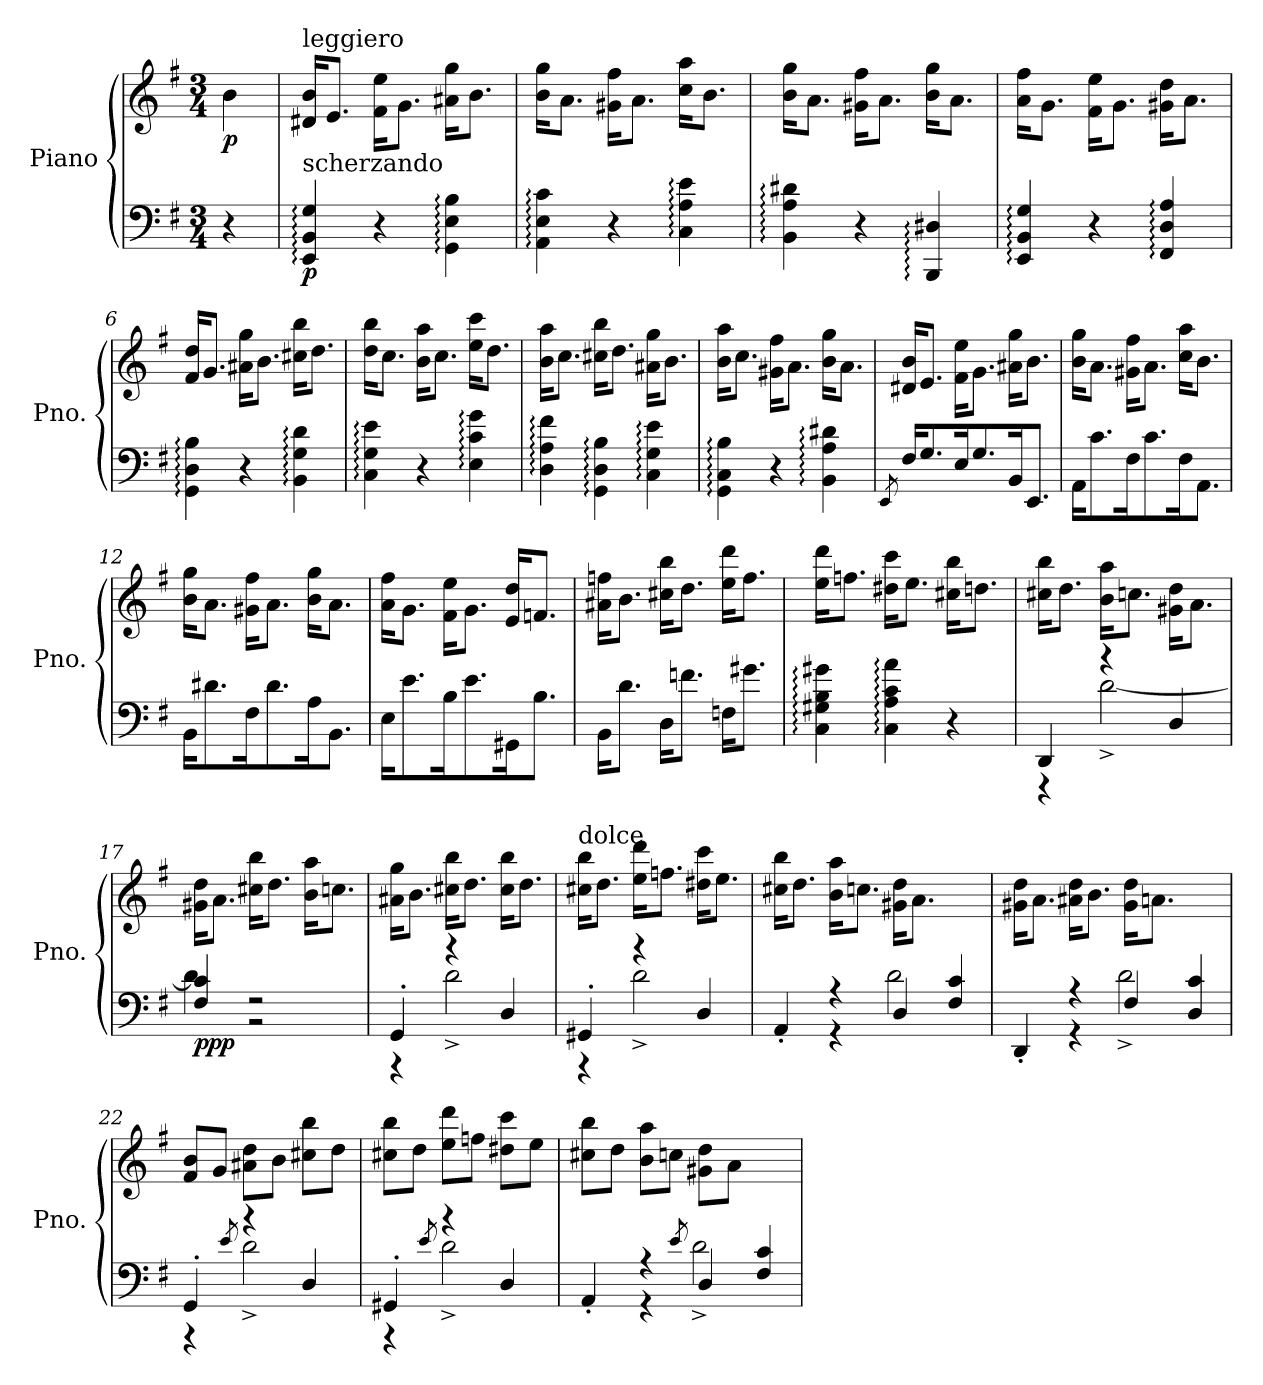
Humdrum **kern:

**kern	**kern	**dynam
*part1	*part1	*part1
*staff2	*staff1	*staff1/2
*I"Piano	*	*
*I'Pno.	*	*
*stria5	*stria5	*
*clefF4	*clefG2	*
*k[f#]	*k[f#]	*
*M3/4	*M3/4	*
*MM184	*MM184	*
=1	=1	=1
!	!	!LO:DY:b
4r	4b	p
=2	=2	=2
!	!LO:TX:a:t=leggiero	!
!LO:TX:a:t=scherzando	!	!
!	!	!LO:DY:b=2
4G: 4BB: 4EE:	16b 16d#XKL	p
.	8.eJ	.
4r	16ee 16f#KL	.
.	8.gJ	.
4B: 4E: 4GG:	16gg 16a#XKL	.
.	8.bJ	.
=3	=3	=3
4c: 4E: 4AA:	16gg 16bKL	.
.	8.aJ	.
4r	16g#X 16ff#KL	.
.	8.aJ	.
4C: 4A: 4e:	16cc 16aaKL	.
.	8.bJ	.
=4	=4	=4
4BB: 4A: 4d#X:	16gg 16bKL	.
.	8.aJ	.
4r	16g#X 16ff#KL	.
.	8.aJ	.
4BBB: 4D#X:	16gg 16bKL	.
.	8.aJ	.
=5	=5	=5
4EE: 4BB: 4G:	16a 16ff#KL	.
.	8.gJ	.
4r	16f# 16eeKL	.
.	8.gJ	.
4FF#: 4D: 4A:	16g#X 16ddKL	.
.	8.aJ	.
=6	=6	=6
4GG: 4D: 4B:	16f# 16ddKL	.
.	8.gJ	.
4r	16a#X 16ggKL	.
.	8.bJ	.
4BB: 4G: 4d:	16cc#X 16bbKL	.
.	8.ddJ	.
=7	=7	=7
4e: 4G: 4C:	16dd 16bbKL	.
.	8.ccJ	.
4r	16b 16aaKL	.
.	8.ccJ	.
4g: 4c: 4E:	16ee 16cccKL	.
.	8.ddJ	.
=8	=8	=8
4f#: 4A: 4D:	16b 16aaKL	.
.	8.ccJ	.
4GG: 4B: 4D:	16cc#X 16bbKL	.
.	8.ddJ	.
4C: 4e: 4G:	16a#X 16ggKL	.
.	8.bJ	.
=9	=9	=9
4GG: 4B: 4C:	16b 16aaKL	.
.	8.ccJ	.
4r	16g#X 16ff#KL	.
.	8.aJ	.
4A: 4BB: 4d#X:	16b 16ggKL	.
.	8.aJ	.
=10	=10	=10
8qEE	.	.
16F#KL	16d#X 16bKL	.
8.G	8.eJ	.
16Ek	16f# 16eeKL	.
8.G	8.gJ	.
16BBk	16gg 16a#XKL	.
8.EEJ	8.bJ	.
=11	=11	=11
16AAKL	16b 16ggKL	.
8.c	8.aJ	.
16F#k	16g#X 16ff#KL	.
8.c	8.aJ	.
16F#k	16cc 16aaKL	.
8.AAJ	8.bJ	.
=12	=12	=12
16BBKL	16gg 16bKL	.
8.d#X	8.aJ	.
16F#k	16g#X 16ff#KL	.
8.d#	8.aJ	.
16Ak	16gg 16bKL	.
8.BBJ	8.aJ	.
=13	=13	=13
16EKL	16a 16ff#KL	.
8.e	8.gJ	.
16Bk	16f# 16eeKL	.
8.e	8.gJ	.
16GG#Xk	16e 16ddKL	.
8.BJ	8.fnJ	.
=14	=14	=14
16BBKL	16a#X 16ffnKL	.
8.dJ	8.bJ	.
16DKL	16cc#X 16bbKL	.
8.fnJ	8.ddJ	.
16FnKL	16ddd 16eeKL	.
8.g#XJ	8.ffJ	.
=15	=15	=15
!	!	!LO:DY:b=2
!	!	!LO:DY:n=1:b
4G#X: 4C: 4B: 4g#X:	16ee 16dddKL	mf f
.	8.ffnJ	.
4A: 4C: 4c: 4a:	16dd#X 16cccKL	.
.	8.eeJ	.
4r	16cc#X 16bbKL	.
.	8.ddnJ	.
=16	=16	=16
*^	*	*
4DD	4r	16cc#X 16bbKL	.
.	.	8.ddJ	.
4r	[2d^	16b 16aaKL	.
.	.	8.ccnJ	.
4D	.	16dd 16g#XKL	.
.	.	8.aJ	.
=17	=17	=17	=17
!	!	!	!LO:DY:b=2
!	!	!	!LO:DY:n=1:b
4c 4F#	4d]	16g#X 16ddKL	pp p
.	.	8.aJ	.
2r	2r	16cc#X 16bbKL	.
.	.	8.ddJ	.
.	.	16aa 16bKL	.
.	.	8.ccnJ	.
=18	=18	=18	=18
4GG'	4r	16a#X 16ggKL	.
.	.	8.bJ	.
4r	2d^	16cc#X 16bbKL	.
.	.	8.ddJ	.
4D	.	16bb 16cc#KL	.
.	.	8.ddJ	.
=19	=19	=19	=19
!	!	!LO:TX:a:t=dolce	!
4GG#X'	4r	16cc#X 16bbKL	.
.	.	8.ddJ	.
4r	2d^	16ee 16dddKL	.
.	.	8.ffnJ	.
4D	.	16ccc 16dd#XKL	.
.	.	8.eeJ	.
=20	=20	=20	=20
4AA'	4ryy	16cc#X 16bbKL	.
.	.	8.ddJ	.
4r	4r	16b 16aaKL	.
.	.	8.ccnJ	.
4D	2d	16dd 16g#XKL	.
.	.	8.aJ	.
4F# 4c	.	4ryy	.
=21	=21	=21	=21
4DD'	4ryy	16g#X 16ddKL	.
.	.	8.aJ	.
4r	4r	16a#X 16ddKL	.
.	.	8.bJ	.
4F#	2d^	16g# 16ddKL	.
.	.	8.anJ	.
4D 4c	.	4ryy	.
=22	=22	=22	=22
4GG'	4r	8f# 8bL	.
.	.	8gJ	.
.	8qe	.	.
4r	2d^	8a#X 8ddL	.
.	.	8bJ	.
4D	.	8cc#X 8bbL	.
.	.	8ddJ	.
=23	=23	=23	=23
4GG#X'	4r	8bb 8cc#XL	.
.	.	8ddJ	.
.	8qe	.	.
4r	2d^	8ddd 8eeL	.
.	.	8ffnJ	.
4D	.	8dd#X 8cccL	.
.	.	8eeJ	.
=24	=24	=24	=24
4AA'	4ryy	8bb 8cc#XL	.
.	.	8ddJ	.
4r	4r	8aa 8bL	.
.	.	8ccnJ	.
.	8qe	.	.
4D	2d^	8g#X 8ddL	.
.	.	8aJ	.
4F# 4c	.	4ryy	.
*v	*v	*	*
=	=	=
*-	*-	*-
